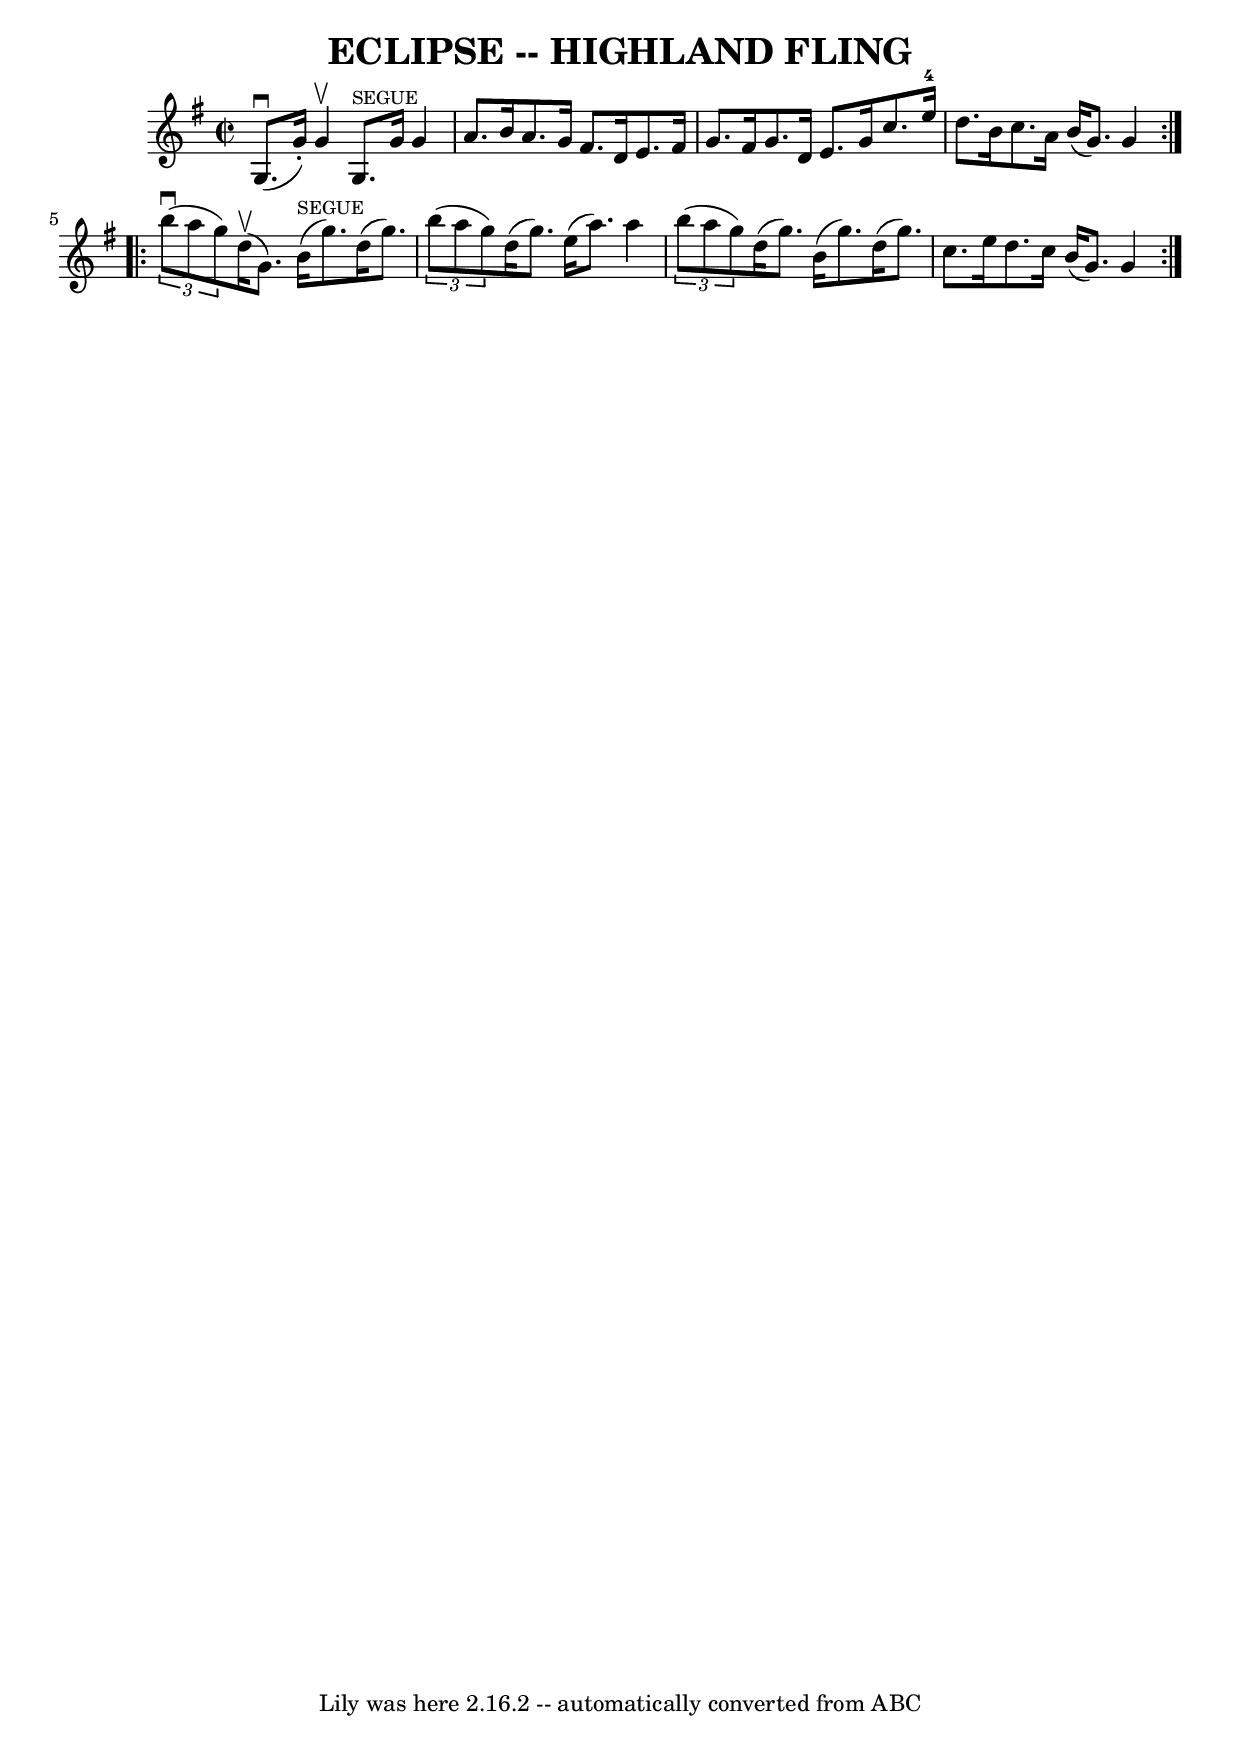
\version "2.16.2"
\include "Mammoth.ily"
\header {
  %% book = "Ryan's Mammoth Collection of Fiddle Tunes"
 crossRefNumber = "1"
 footnotes = ""
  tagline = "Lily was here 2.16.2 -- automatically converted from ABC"
  title = "ECLIPSE -- HIGHLAND FLING"

}
voicedefault =  {


  \override Staff.TimeSignature #'style = #'C
  \time 2/2 
  \key g \major
  
  \repeat volta 2 {
 g8. (^\downbow g'16-.) g'4^\upbow g8.^\segue g'16 g'4     |
 a'8. b'16 a'8. g'16 fis'8. d'16 e'8. fis'16         |
 g'8. fis'16 g'8. d'16 e'8. g'16 c''8. e''16-4    |
 d''8. b'16  
 c''8. a'16 b'16 (g'8.) g'4    
  }     
  \repeat volta 2 {
    
    \times 2/3 { b''8 (^\downbow a''8 g''8)  	       } d''16 (^\upbow g'8.) b'16^\segue(g''8.) d''16 (g''8.)    |
    
    \times 2/3 { b''8 (a''8 g''8) 
	       } d''16 (g''8.) e''16 ( a''8.) a''4         |
    \times 2/3 { b''8 (a''8 g''8) 
	       } d''16 (g''8.) b'16 (g''8.) d''16 (g''8.)    |
    
 c''8. e''16 d''8. c''16 b'16 (g'8.) g'4    
  }   

}

\score{
  <<

    \context Staff="default"
    {
      \voicedefault 
      
    }

  >>
  \layout {
    
  }
  \midi {
  }

}
